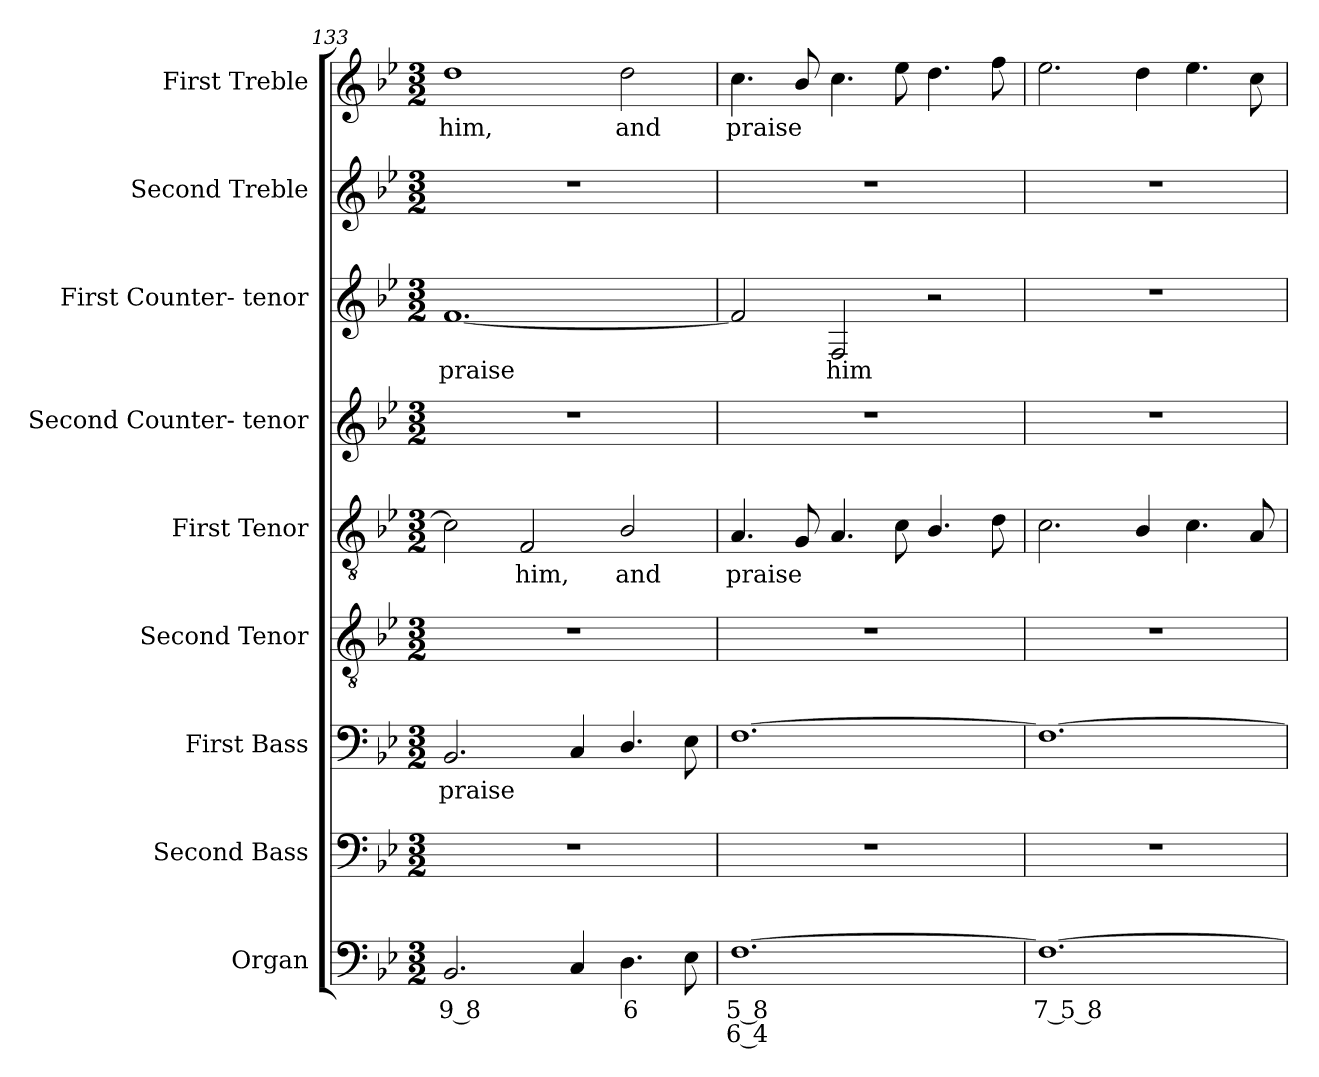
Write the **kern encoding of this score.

**kern	**text	**text	**kern	**kern	**text	**kern	**kern	**text	**kern	**kern	**text	**kern	**kern	**text
*part9	*part9	*part9	*part8	*part7	*part7	*part6	*part5	*part5	*part4	*part3	*part3	*part2	*part1	*part1
*staff9	*staff9	*staff9	*staff8	*staff7	*staff7	*staff6	*staff5	*staff5	*staff4	*staff3	*staff3	*staff2	*staff1	*staff1
*I"Organ	*	*	*I"Second Bass	*I"First Bass	*	*I"Second Tenor	*I"First Tenor	*	*I"Second Counter- tenor	*I"First Counter- tenor	*	*I"Second Treble	*I"First Treble	*
*I'Org.	*	*	*I'B2.	*I'B1.	*	*I'T2.	*I'T1.	*	*	*	*	*I'S2.	*	*
*clefF4	*	*	*clefF4	*clefF4	*	*clefGv2	*clefGv2	*	*clefG2	*clefG2	*	*clefG2	*clefG2	*
*	*	*	*	*	*	*ITrd7c12	*ITrd7c12	*	*	*	*	*	*	*
*k[b-e-]	*	*	*k[b-e-]	*k[b-e-]	*	*k[b-e-]	*k[b-e-]	*	*k[b-e-]	*k[b-e-]	*	*k[b-e-]	*k[b-e-]	*
*B-:	*	*	*B-:	*B-:	*	*B-:	*B-:	*	*B-:	*B-:	*	*B-:	*B-:	*
*M3/2	*	*	*M3/2	*M3/2	*	*M3/2	*M3/2	*	*M3/2	*M3/2	*	*M3/2	*M3/2	*
=133	=133	=133	=133	=133	=133	=133	=133	=133	=133	=133	=133	=133	=133	=133
!	!LO:LY:b:color=#000000	!	!LO:N:vis=1	!	!	!	!	!	!	!	!	!	!	!
!	!	!	!	!	!LO:LY:b:color=#000000	!LO:N:vis=1	!	!	!LO:N:vis=1	!	!	!	!	!
!	!	!	!	!	!	!	!	!	!	!	!LO:LY:b:color=#000000	!LO:N:vis=1	!	!
!	!	!	!	!	!	!	!	!	!	!	!	!	!	!LO:LY:b:color=#000000
2.BB-i/	9 8	.	1.r	2.BB-i/	praise	1.r	2Ci\]	.	1.r	[1.fi	praise	1.r	1ddi	him,
!	!	!	!	!	!	!	!	!LO:LY:b:color=#000000	!	!	!	!	!	!
.	.	.	.	.	.	.	2FFi/	him,	.	.	.	.	.	.
4Ci/	.	.	.	4Ci/	.	.	.	.	.	.	.	.	.	.
!	!LO:LY:b:color=#000000	!	!	!	!	!	!	!	!	!	!	!	!	!
!	!	!	!	!	!	!	!	!LO:LY:b:color=#000000	!	!	!	!	!	!
!	!	!	!	!	!	!	!	!	!	!	!	!	!	!LO:LY:b:color=#000000
4.Di\	6	.	.	4.Di/	.	.	2BB-i/	and	.	.	.	.	2ddi\	and
8E-i\	.	.	.	8E-i\	.	.	.	.	.	.	.	.	.	.
=134	=134	=134	=134	=134	=134	=134	=134	=134	=134	=134	=134	=134	=134	=134
!	!LO:LY:b:color=#000000	!LO:LY:b:color=#000000	!LO:N:vis=1	!	!	!LO:N:vis=1	!	!	!	!	!	!	!	!
!	!	!	!	!	!	!	!	!LO:LY:b:color=#000000	!LO:N:vis=1	!	!	!LO:N:vis=1	!	!
!	!	!	!	!	!	!	!	!	!	!	!	!	!	!LO:LY:b:color=#000000
[1.Fi	5 8	6 4	1.r	[1.Fi	.	1.r	4.AAi/	praise	1.r	2fi/]	.	1.r	4.cci\	praise
.	.	.	.	.	.	.	8GGi/	.	.	.	.	.	8b-i/	.
!	!	!	!	!	!	!	!	!	!	!	!LO:LY:b:color=#000000	!	!	!
.	.	.	.	.	.	.	4.AAi/	.	.	2Fi/	him	.	4.cci\	.
.	.	.	.	.	.	.	8Ci\	.	.	.	.	.	8ee-i\	.
.	.	.	.	.	.	.	4.BB-i/	.	.	2r	.	.	4.ddi\	.
.	.	.	.	.	.	.	8Di\	.	.	.	.	.	8ffi\	.
=135	=135	=135	=135	=135	=135	=135	=135	=135	=135	=135	=135	=135	=135	=135
!	!LO:LY:b:color=#000000	!	!LO:N:vis=1	!	!	!LO:N:vis=1	!	!	!LO:N:vis=1	!LO:N:vis=1	!	!LO:N:vis=1	!	!
1.Fi_	7 5 8	.	1.r	1.Fi_	.	1.r	2.Ci\	.	1.r	1.r	.	1.r	2.ee-i\	.
.	.	.	.	.	.	.	4BB-i/	.	.	.	.	.	4ddi\	.
.	.	.	.	.	.	.	4.Ci\	.	.	.	.	.	4.ee-i\	.
.	.	.	.	.	.	.	8AAi/	.	.	.	.	.	8cci\	.
=	=	=	=	=	=	=	=	=	=	=	=	=	=	=
*-	*-	*-	*-	*-	*-	*-	*-	*-	*-	*-	*-	*-	*-	*-
